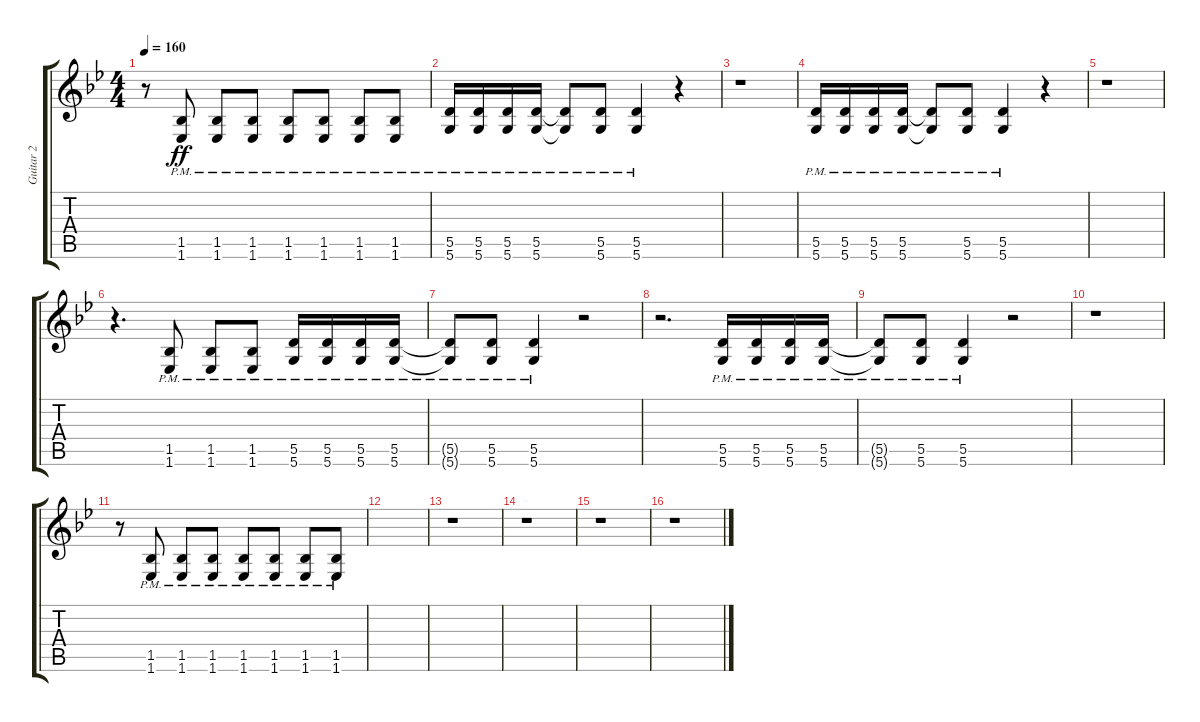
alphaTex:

\track ("Guitar 2" "Guitar 2") {instrument distortionguitar}
\staff {score tabs}
\tuning (E4 B3 G3 D3 A2 D2) {hide}
\ts (4 4)
\tempo 160
\clef g2
\ks bb
r.8{dy ff} (1.5{pm} 1.6{pm}).8 (1.5{pm} 1.6{pm}).8 (1.5{pm} 1.6{pm}).8 (1.5{pm} 1.6{pm}).8 (1.5{pm} 1.6{pm}).8 (1.5{pm} 1.6{pm}).8 (1.5{pm} 1.6{pm}).8 |
(5.5{pm} 5.6{pm}).16 (5.5{pm} 5.6{pm}).16 (5.5{pm} 5.6{pm}).16 (5.5{pm} 5.6{pm}).16 (5.5{pm t} 5.6{pm t}).8 (5.5{pm} 5.6{pm}).8 (5.5{pm} 5.6{pm}).4 r.4 |
r.1 |
(5.5{pm} 5.6{pm}).16 (5.5{pm} 5.6{pm}).16 (5.5{pm} 5.6{pm}).16 (5.5{pm} 5.6{pm}).16 (5.5{pm t} 5.6{pm t}).8 (5.5{pm} 5.6{pm}).8 (5.5{pm} 5.6{pm}).4 r.4 |
r.1 |
r.4{d} (1.5{pm} 1.6{pm}).8 (1.5{pm} 1.6{pm}).8 (1.5{pm} 1.6{pm}).8 (5.5{pm} 5.6{pm}).16 (5.5{pm} 5.6{pm}).16 (5.5{pm} 5.6{pm}).16 (5.5{pm} 5.6{pm}).16 |
(5.5{pm t} 5.6{pm t}).8 (5.5{pm} 5.6{pm}).8 (5.5{pm} 5.6{pm}).4 r.2 |
r.2{d} (5.5{pm} 5.6{pm}).16 (5.5{pm} 5.6{pm}).16 (5.5{pm} 5.6{pm}).16 (5.5{pm} 5.6{pm}).16 |
(5.5{pm t} 5.6{pm t}).8 (5.5{pm} 5.6{pm}).8 (5.5{pm} 5.6{pm}).4 r.2 |
r.1 |
r.8 (1.5{pm} 1.6{pm}).8 (1.5{pm} 1.6{pm}).8 (1.5{pm} 1.6{pm}).8 (1.5{pm} 1.6{pm}).8 (1.5{pm} 1.6{pm}).8 (1.5{pm} 1.6{pm}).8 (1.5{pm} 1.6{pm}).8 |
|
r.1 |
r.1 |
r.1 |
r.1
